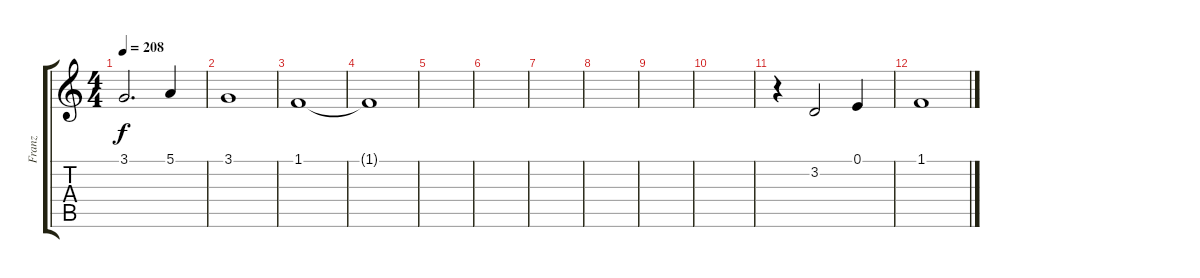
\track ("Franz" "Franz") {instrument baritonesax}
\staff {score tabs}
\tuning (E4 B3 G3 D3 A2 E2) {hide}
\ts (4 4)
\tempo 208
\clef g2
\ks c
3.1.2{d dy f} 5.1.4 |
3.1.1 |
1.1.1 |
1.1{t}.1 |
|
|
|
|
|
|
r.4 3.2.2 0.1.4 |
1.1.1
